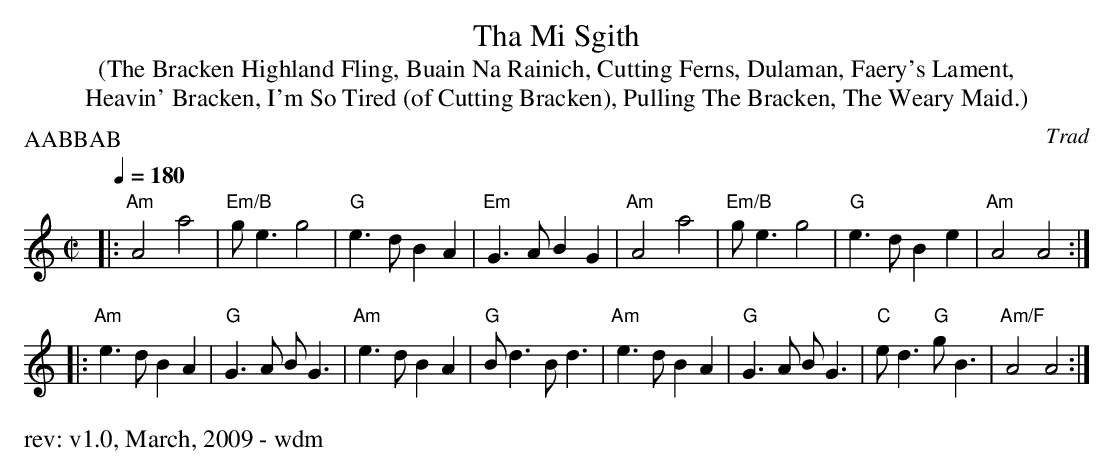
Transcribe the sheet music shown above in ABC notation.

X:1
T: Tha Mi Sgith
T:(The Bracken Highland Fling, Buain Na Rainich, Cutting Ferns, Dulaman, Faery's Lament,
T:Heavin' Bracken, I'm So Tired (of Cutting Bracken), Pulling The Bracken, The Weary Maid.)
O: Trad
M: C|
L: 1/4
P:AABBAB
Q:1/4=180
K: Am
|: "Am"A2  a2 | "Em/B"g<e g2 | "G"e>d  BA | "Em"G>A BG | "Am"A2  a2 | "Em/B"g<e g2 | "G"e>d     Be | "Am"A2   A2 :|
|: "Am"e>d BA | "G"G>A B<G   | "Am"e>d BA | "G"B<d B<d | "Am"e>d BA | "G"G>A   B<G | "C"e<d "G"g<B | "Am/F"A2 A2 :|
